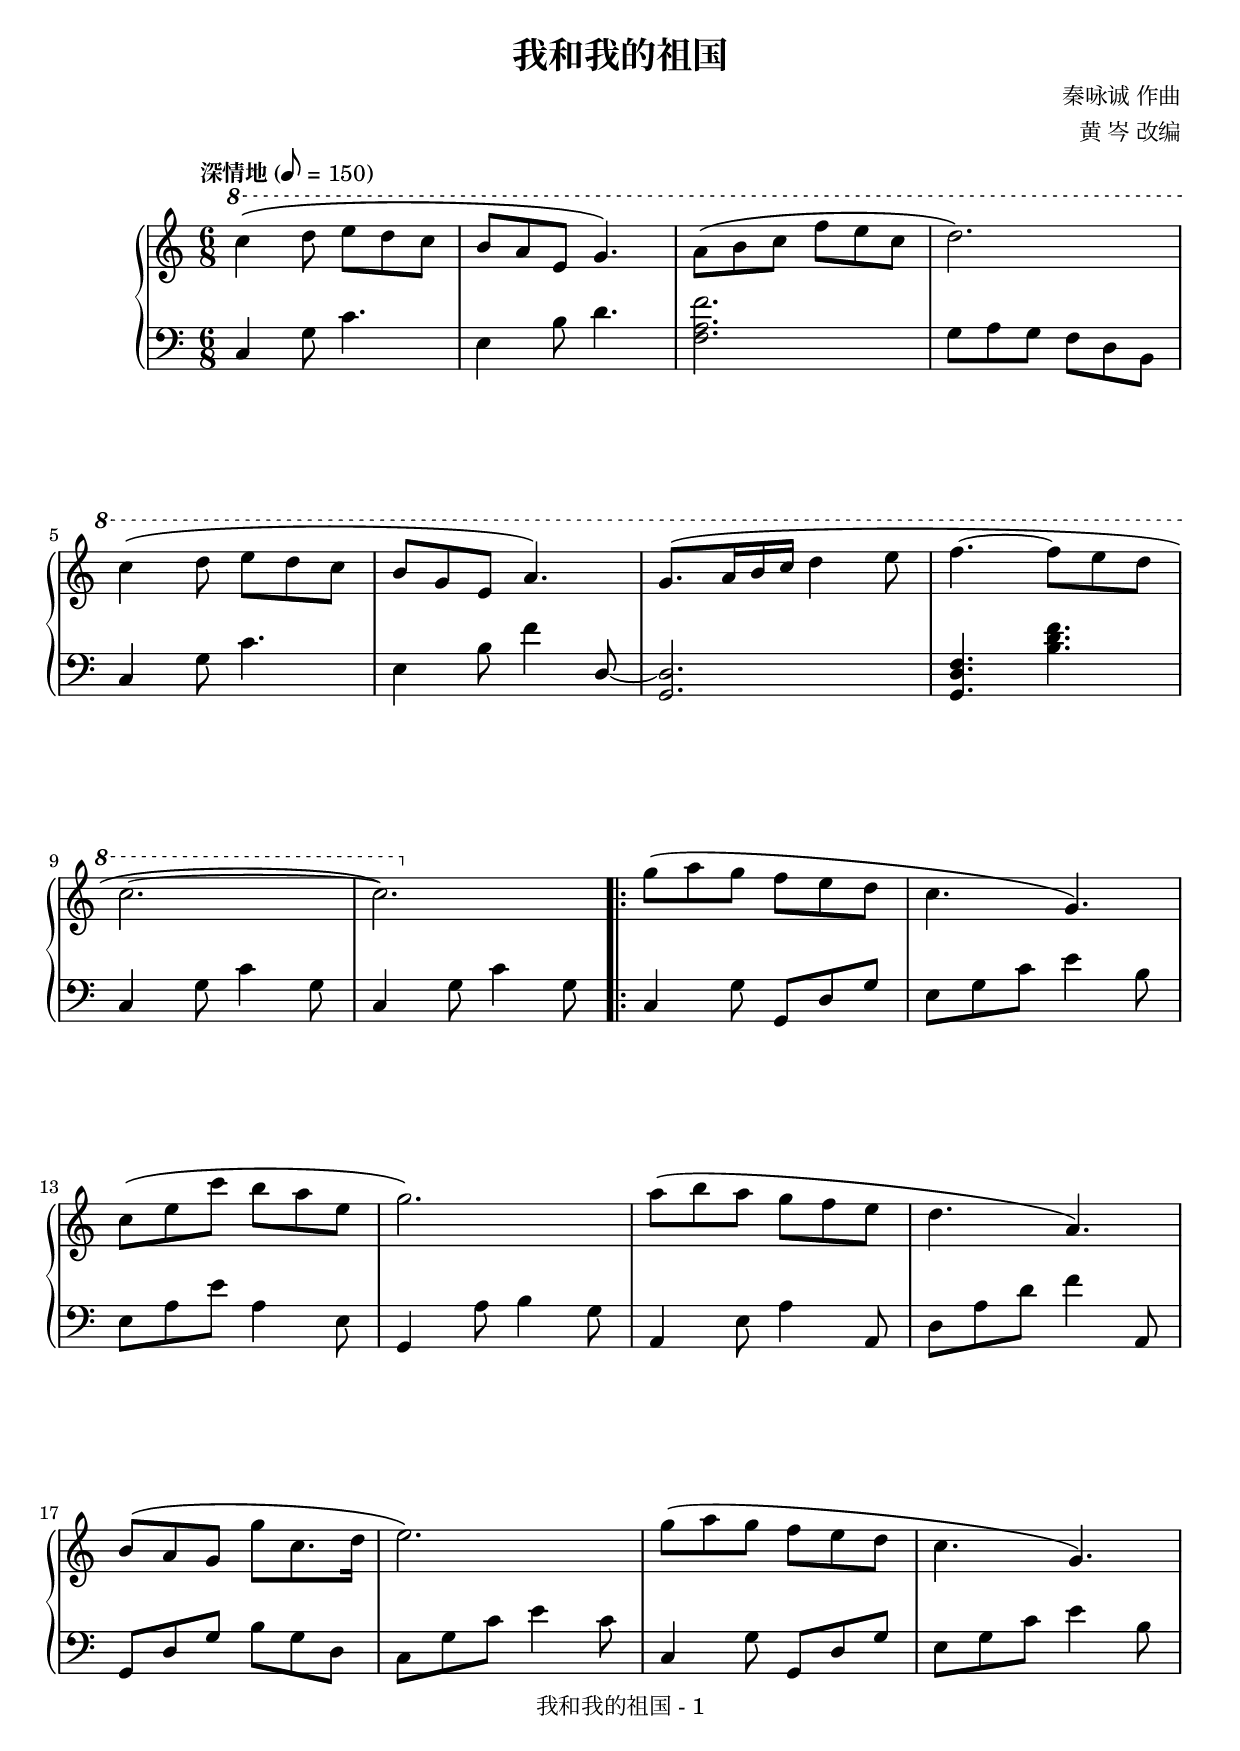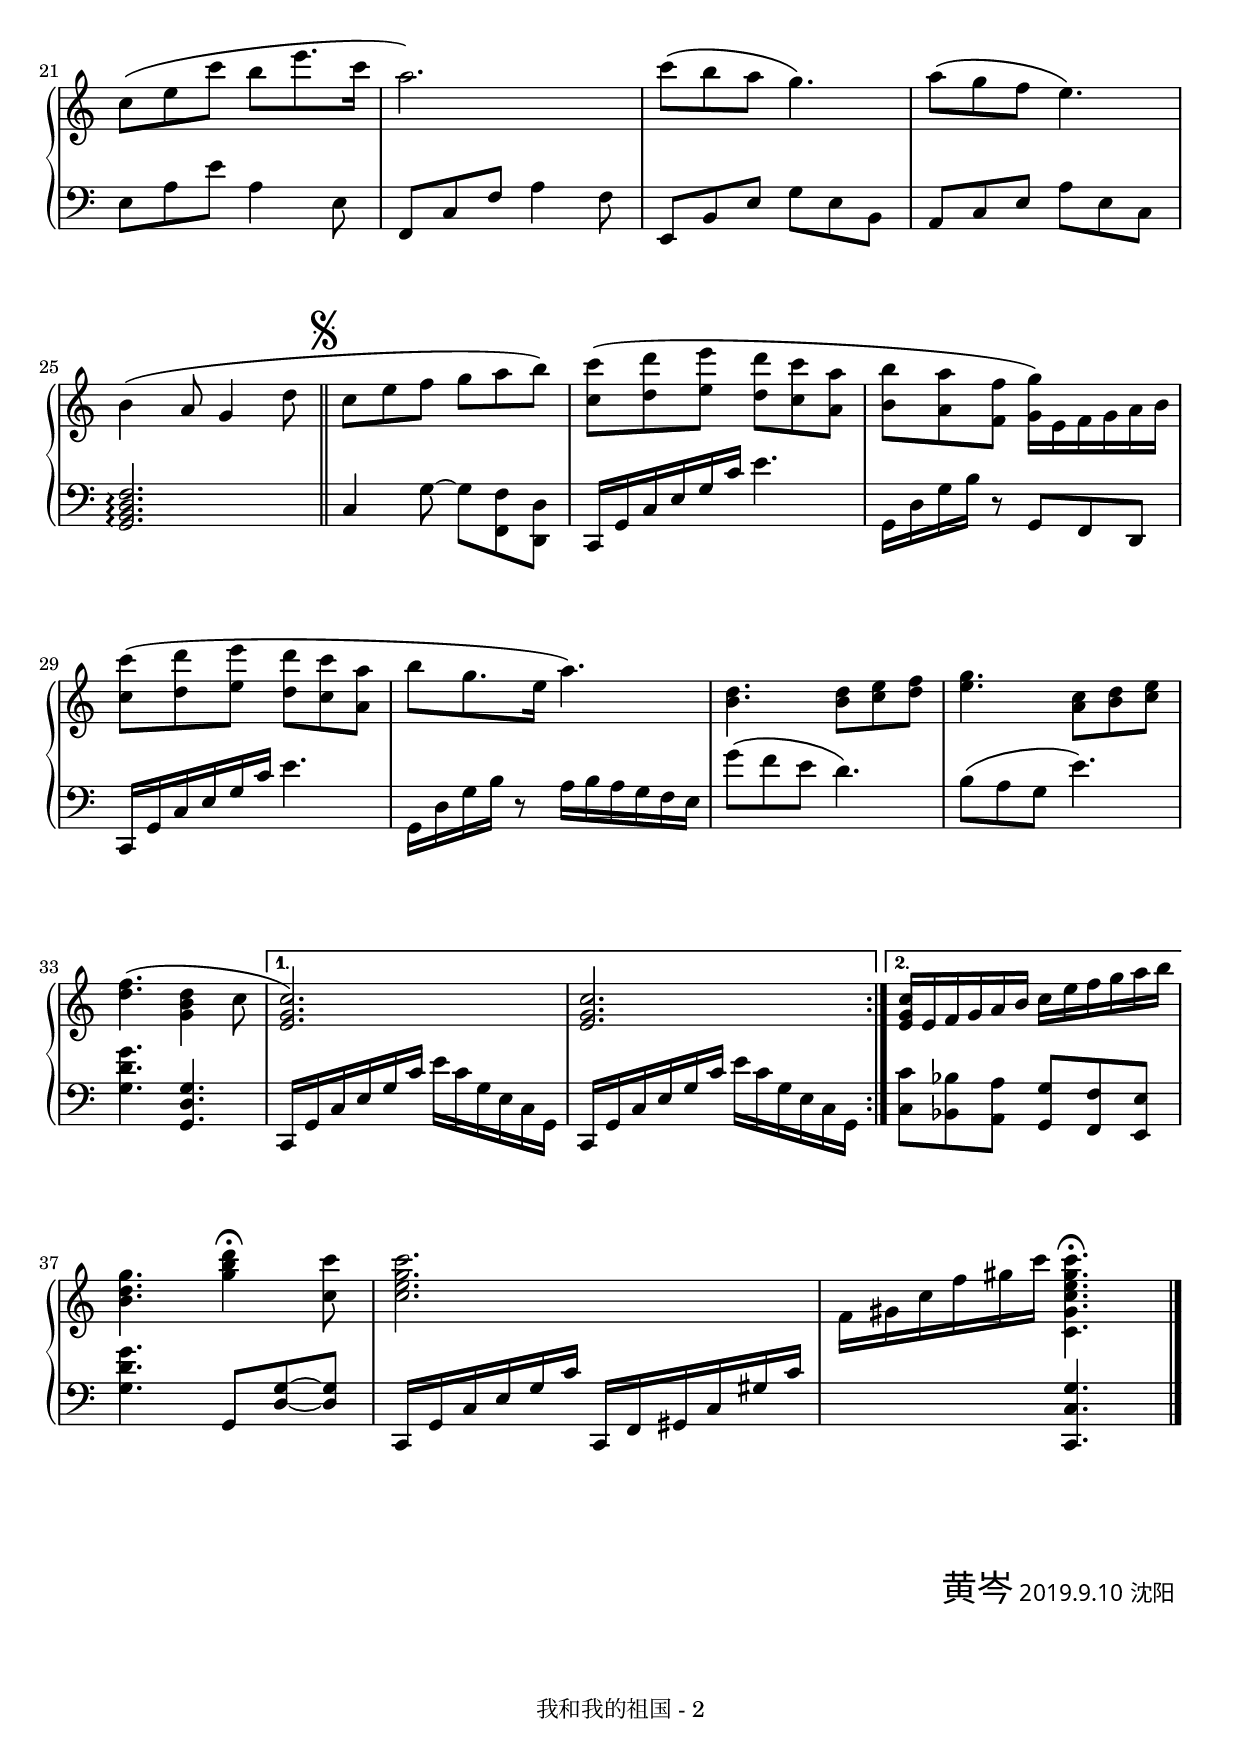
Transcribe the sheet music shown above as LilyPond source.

\version "2.18.2"

songName = "我和我的祖国"
\include "../lib/paper-footer.ily"

\header {
  title = \songName
  composer = "秦咏诚 作曲"
  arranger = "黄 岑 改编"
}

keyTime = {
  \key c \major
  \time 6/8
  \numericTimeSignature
}

upper = \relative c'' {
  \clef treble
  \keyTime
  \tempo "深情地" 8=150
  \override Hairpin.to-barline = ##f
  
  \ottava #1
  c'4\( d8 e d c |
  b8 a e g4.\) |
  a8\( b c f e c |
  d2.\) |\break
  
  c4\( d8 e d c |
  b8 g e a4.\) |
  g8.\( a16 b c d4 e8 |
  f4.~ f8 e d |\break
  
  c2.~ |
  c2.\)\ottava #0 |
  \repeat volta 2 {
    g8\( a g f e d |
    c4. g\) |\break
    
    c8\( e c' b a e |
    g2.\) |
    a8\( b a g f e |
    d4. a\) |\break
    
    b8\( a g g' c,8. d16 |
    e2.\) 
    g8\( a g f e d |
    c4. g\) |\break\pageBreak
    
    c8\( e c' b e8. c16 |
    a2.\) |
    c8\( b a g4.\) |
    a8\( g f e4.\) |\break
    
    b4\( a8 g4 d'8 \bar "||"\mark \markup { \musicglyph #"scripts.segno" }
    c8 e f g a b\) |
    <c, c'>8\( <d d'> <e e'> <d d'> <c c'> <a a'> |
    <b b'>8 <a a'> <f f'> <g g'>16\) e f g a b |\break
    
    <c c'>8\( <d d'> <e e'> <d d'> <c c'> <a a'> |
    b'8 g8. e16 a4.\) |
    <b, d>4. q8 <c e> <d f> |
    <e g>4. <a, c>8 <b d> <c e> |\break
    
    <d f>4.\( <g, b d>4 c8 |
  }
  \alternative {
    {
      <e, g c>2.\) |
      q2. |
    }
    {
      q16 e16 f g a b c e f g a b |\break
    }
  }
  
  <b, d g>4. <g' b d>4\fermata <c, c'>8 |
  <c e g c>2. |
  f,16 gis c f gis c <c,, gis' c e gis c>4.\fermata
  |\bar "|."
}

lower = \relative c {
  \clef bass
  \keyTime
  \override Hairpin.to-barline = ##f
  \dynamicUp
  
  c4 g'8 c4. |
  e,4 b'8 d4. |
  <f, a f'>2. |
  g8 a g f d b |\break
  
  c4 g'8 c4. |
  e,4 b'8 f'4 \once \stemUp d,8~ |
  <g, d'>2. |
  <g d' f>4. <b' d f>4. |\break
  
  c,4 g'8 c4 g8 |
  c,4 g'8 c4 g8 |
  \repeat volta 2 {
    c,4 g'8 g, d' g |
    e8 g c e4 b8 |\break
    
    e,8 a e' a,4 e8 |
    g,4 a'8 b4 g8 |
    a,4 e'8 a4 a,8 |
    d8 a' d f4 a,,8 |\break
    
    g8 d' g b g d |
    c8 g' c e4 c8 |
    c,4 g'8 g, d' g |
    e8 g c e4 b8 |\break\pageBreak
    
    e,8 a  e' a,4 e8 |
    f,8 c' f a4 f8 |
    e,8 b' e g e b |
    a8 c e a e c |\break
    
    <g b d f>2.\arpeggio |\bar"||"
    c4 g'8~ \stemDown g <f, f'> <d d'> \stemNeutral |
    c16 g' c e g c e4. |
    g,,16 d' g b r8 g, f d |\break
    
    c16 g' c e g c e4. |
    g,,16 d' g b r8 a16 b a g f e |
    g'8\( f e d4.\) |
    b8\( a g e'4.\) |\break
    
    <g, d' g>4. <g, d' g> |
  }
  \alternative {
    {
      c,16 g' c e g c e c g e c g |
      c,16 g' c e g c e c g e c g |
    }
    {
      <c c'>8 <bes bes'> <a a'> <g g'> <f f'> <e e'> |
    }
  }
  <g' d' g>4. g,8 <d' g>~ q |
  c,16 g' c e g c c,, f gis c gis' c |
  s4. <c,, c' g'>4. |
  
  \bar "|."
}

\score {
  \keepWithTag #'pdf
  % \keepWithTag #'midi
  \new PianoStaff <<
    \new Staff = "upper" \upper
    \new Staff = "lower" \lower
  >>
  \layout {
    % indent = 0\cm
  }
  % \midi { }
}

\score {
  \unfoldRepeats
  \keepWithTag #'midi
  \new PianoStaff <<
    \new Staff = "upper" \upper
    \new Staff = "lower" \lower
  >>
  \midi { }
}

\markup { \override #'(font-name . "楷体") \column {
  \fill-with-pattern #1 #RIGHT "" "" \line {
    \override #'(font-size . 4) {
      \with-url #"https://www.icourse163.org/u/mooc1464835902878" {黄岑}
    } 2019.9.10 沈阳 }
} }
\markup { \vspace #2 }
